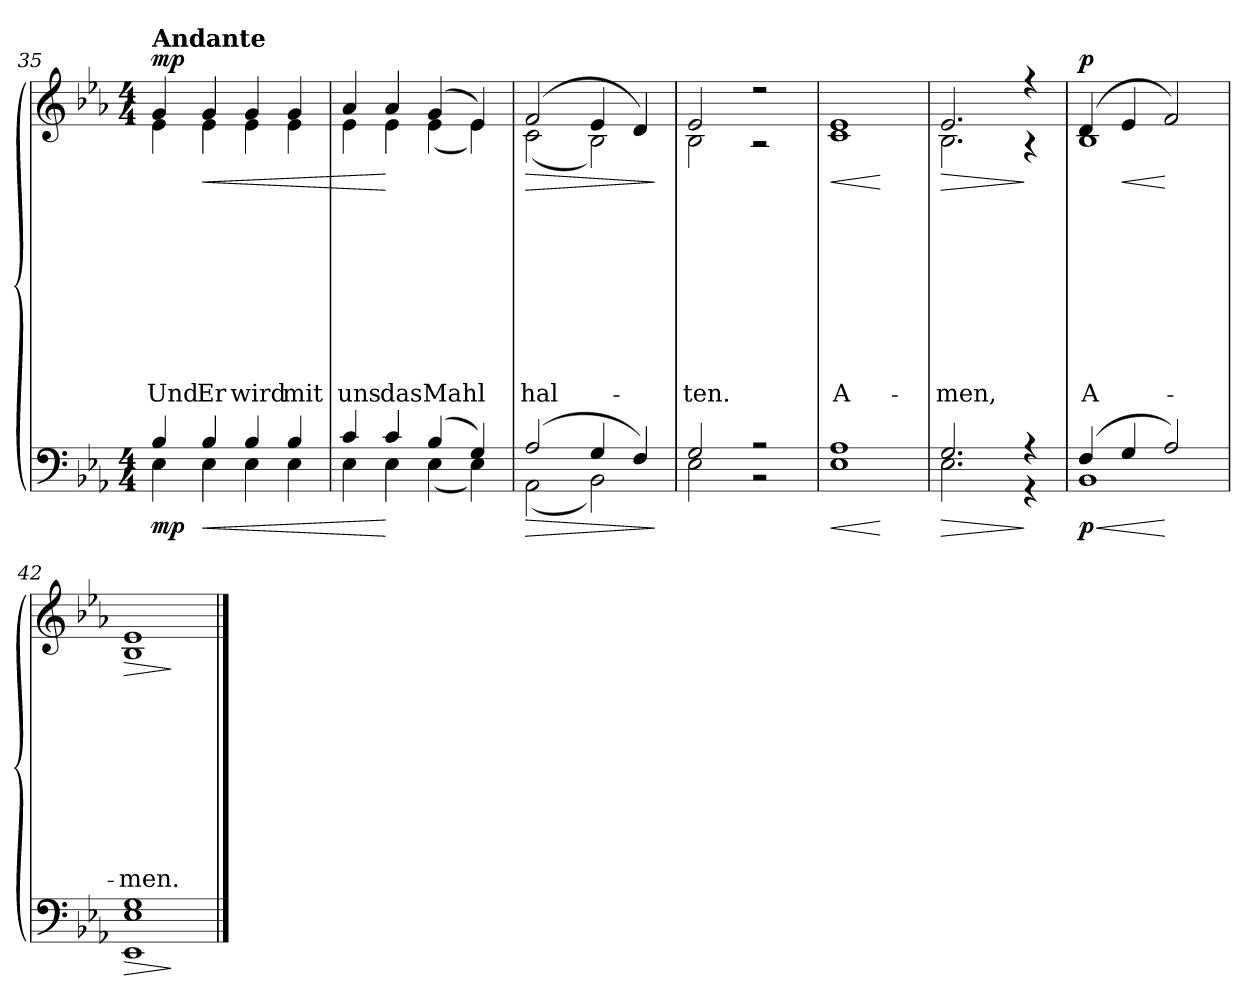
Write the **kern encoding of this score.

**kern	**dynam	**kern	**text	**text	**text	**text	**text	**text	**text	**text	**text	**dynam
*part2	*part2	*part1	*part1	*part1	*part1	*part1	*part1	*part1	*part1	*part1	*part1	*part1
*staff2	*staff2	*staff1	*staff1	*staff1	*staff1	*staff1	*staff1	*staff1	*staff1	*staff1	*staff1	*staff1
*clefF4	*	*clefG2	*	*	*	*	*	*	*	*	*	*
*k[b-e-a-]	*	*k[b-e-a-]	*	*	*	*	*	*	*	*	*	*
*E-:	*	*E-:	*	*	*	*	*	*	*	*	*	*
*M4/4	*	*M4/4	*	*	*	*	*	*	*	*	*	*
=35	=35	=35	=35	=35	=35	=35	=35	=35	=35	=35	=35	=35
*^	*	*^	*	*	*	*	*	*	*	*	*	*
!	!	!	!LO:TX:a:B:t=Andante	!	!	!	!	!	!	!	!	!	!	!
!	!	!LO:DY:b	!	!	!	!	!	!	!	!	!	!	!LO:LY:b	!LO:DY:a
4B-/	4E-\	mp	4g/	4e-\	.	.	.	.	.	.	.	.	Und	mp
!	!	!LO:HP:b	!	!	!	!	!	!	!	!	!	!	!LO:LY:b	!LO:HP:b
4B-/	4E-\	<	4g/	4e-\	.	.	.	.	.	.	.	.	Er	<
!	!	!	!	!	!	!	!	!	!	!	!	!	!LO:LY:b	!
4B-/	4E-\	.	4g/	4e-\	.	.	.	.	.	.	.	.	wird	.
!	!	!	!	!	!	!	!	!	!	!	!	!	!LO:LY:b	!
4B-/	4E-\	.	4g/	4e-\	.	.	.	.	.	.	.	.	mit	.
=36	=36	=36	=36	=36	=36	=36	=36	=36	=36	=36	=36	=36	=36	=36
!	!	!	!	!	!	!	!	!	!	!	!	!	!LO:LY:b	!
4c/	4E-\	.	4a-/	4e-\	.	.	.	.	.	.	.	.	uns	.
!	!	!	!	!	!	!	!	!	!	!	!	!	!LO:LY:b	!
4c/	4E-\	[	4a-/	4e-\	.	.	.	.	.	.	.	.	das	[
!	!	!	!	!	!	!	!	!	!	!	!	!	!LO:LY:b	!
(4B-/	(<4E-\	.	(4g/	(<4e-\	.	.	.	.	.	.	.	.	Mahl	.
4G/)	4E-\)	.	4e-/)	4e-\)	.	.	.	.	.	.	.	.	.	.
!!LO:LB:g=z	!!
=37	=37	=37	=37	=37	=37	=37	=37	=37	=37	=37	=37	=37	=37	=37
!	!	!LO:HP:b	!	!	!	!	!	!	!	!	!	!	!LO:LY:b	!LO:HP:b
(2A-/	(<2AA-\	>	(2f/	(<2c\	.	.	.	.	.	.	.	.	hal-	>
4G/	2BB-\)	.	4e-/	2B-\)	.	.	.	.	.	.	.	.	.	.
4F/)	.	.	4d/)	.	.	.	.	.	.	.	.	.	.	.
*v	*v	*	*	*	*	*	*	*	*	*	*	*	*	*
*	*	*v	*v	*	*	*	*	*	*	*	*	*	*
.	]	.	.	.	.	.	.	.	.	.	.	]
=38	=38	=38	=38	=38	=38	=38	=38	=38	=38	=38	=38	=38
*^	*	*^	*	*	*	*	*	*	*	*	*	*
!	!	!	!	!	!	!	!	!	!	!	!	!	!LO:LY:b	!
2G/	2E-\	.	2e-/	2B-\	.	.	.	.	.	.	.	.	-ten.	.
2r	2r	.	2r	2r	.	.	.	.	.	.	.	.	.	.
=39	=39	=39	=39	=39	=39	=39	=39	=39	=39	=39	=39	=39	=39	=39
!	!	!LO:HP:b	!	!	!	!	!	!	!	!	!	!	!LO:LY:b	!LO:HP:b
1A-	1E-	<	1e-	1c	.	.	.	.	.	.	.	.	A-	<
*v	*v	*	*	*	*	*	*	*	*	*	*	*	*	*
*	*	*v	*v	*	*	*	*	*	*	*	*	*	*
.	[	.	.	.	.	.	.	.	.	.	.	[
=40	=40	=40	=40	=40	=40	=40	=40	=40	=40	=40	=40	=40
!	!LO:HP:b	!	!	!	!	!	!	!	!	!	!LO:LY:b	!LO:HP:b
*^	*	*^	*	*	*	*	*	*	*	*	*	*
2.G/	2.E-\	>	2.e-/	2.B-\	.	.	.	.	.	.	.	.	-men,	>
4r	4r	]	4r	4r	.	.	.	.	.	.	.	.	.	]
=41	=41	=41	=41	=41	=41	=41	=41	=41	=41	=41	=41	=41	=41	=41
!	!	!LO:HP:b	!	!	!	!	!	!	!	!	!	!	!LO:LY:b	!
!	!	!LO:DY:n=1:b	!	!	!	!	!	!	!	!	!	!	!	!LO:DY:a
(>4F/	1BB-	< p	(>4d/	1B-	.	.	.	.	.	.	.	.	A-	p
!	!	!	!	!	!	!	!	!	!	!	!	!	!	!LO:HP:b
4G/	.	.	4e-/	.	.	.	.	.	.	.	.	.	.	<
2A-/)	.	[	2f/)	.	.	.	.	.	.	.	.	.	.	[
=42	=42	=42	=42	=42	=42	=42	=42	=42	=42	=42	=42	=42	=42	=42
!	!	!LO:HP:b	!	!	!	!	!	!	!	!	!	!	!LO:LY:b	!LO:HP:b
1G	1EE- 1E-	>	1e-	1B-	.	.	.	.	.	.	.	.	-men.	>
*v	*v	*	*	*	*	*	*	*	*	*	*	*	*	*
*	*	*v	*v	*	*	*	*	*	*	*	*	*	*
.	]	.	.	.	.	.	.	.	.	.	.	]
==	==	==	==	==	==	==	==	==	==	==	==	==
*-	*-	*-	*-	*-	*-	*-	*-	*-	*-	*-	*-	*-
